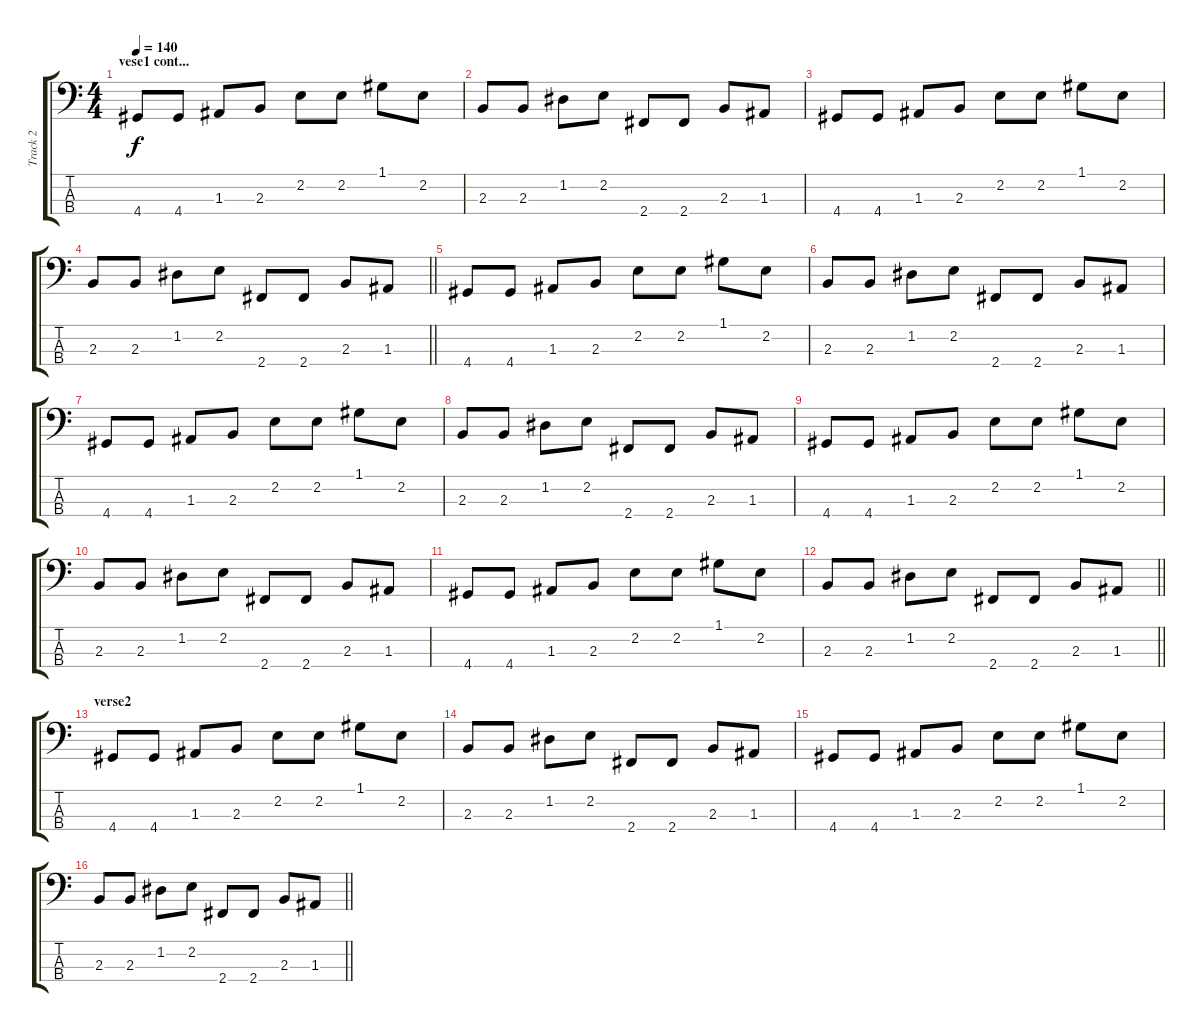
\track ("Track 2" "Track 2") {instrument electricbassfinger}
\staff {score tabs}
\tuning (G2 D2 A1 E1) {hide}
\ts (4 4)
\section ("" "vese1 cont...")
\tempo 140
\clef f4
\ks c
4.4.8{dy f} 4.4.8 1.3.8 2.3.8 2.2.8 2.2.8 1.1.8 2.2.8 |
2.3.8 2.3.8 1.2.8 2.2.8 2.4.8 2.4.8 2.3.8 1.3.8 |
4.4.8 4.4.8 1.3.8 2.3.8 2.2.8 2.2.8 1.1.8 2.2.8 |
\barLineRight lightlight
2.3.8 2.3.8 1.2.8 2.2.8 2.4.8 2.4.8 2.3.8 1.3.8 |
4.4.8 4.4.8 1.3.8 2.3.8 2.2.8 2.2.8 1.1.8 2.2.8 |
2.3.8 2.3.8 1.2.8 2.2.8 2.4.8 2.4.8 2.3.8 1.3.8 |
4.4.8 4.4.8 1.3.8 2.3.8 2.2.8 2.2.8 1.1.8 2.2.8 |
2.3.8 2.3.8 1.2.8 2.2.8 2.4.8 2.4.8 2.3.8 1.3.8 |
4.4.8 4.4.8 1.3.8 2.3.8 2.2.8 2.2.8 1.1.8 2.2.8 |
2.3.8 2.3.8 1.2.8 2.2.8 2.4.8 2.4.8 2.3.8 1.3.8 |
4.4.8 4.4.8 1.3.8 2.3.8 2.2.8 2.2.8 1.1.8 2.2.8 |
\barLineRight lightlight
2.3.8 2.3.8 1.2.8 2.2.8 2.4.8 2.4.8 2.3.8 1.3.8 |
\section ("" "verse2")
4.4.8 4.4.8 1.3.8 2.3.8 2.2.8 2.2.8 1.1.8 2.2.8 |
2.3.8 2.3.8 1.2.8 2.2.8 2.4.8 2.4.8 2.3.8 1.3.8 |
4.4.8 4.4.8 1.3.8 2.3.8 2.2.8 2.2.8 1.1.8 2.2.8 |
\barLineRight lightlight
2.3.8 2.3.8 1.2.8 2.2.8 2.4.8 2.4.8 2.3.8 1.3.8
